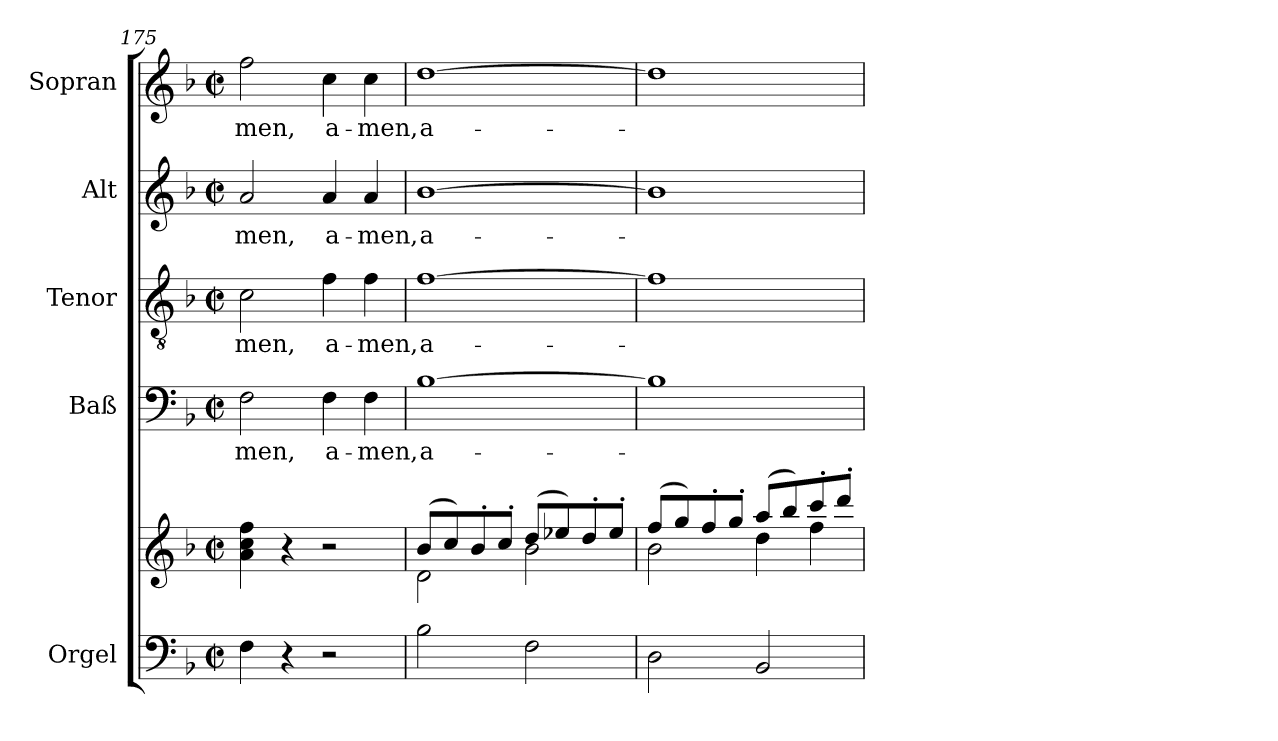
**kern	**kern	**kern	**text	**kern	**text	**kern	**text	**kern	**text
*part5	*part5	*part4	*part4	*part3	*part3	*part2	*part2	*part1	*part1
*staff6	*staff5	*staff4	*staff4	*staff3	*staff3	*staff2	*staff2	*staff1	*staff1
*I"Orgel	*	*I"Baß	*	*I"Tenor	*	*I"Alt	*	*I"Sopran	*
*I'Org.	*	*	*	*	*	*	*	*	*
!!LO:PB:g=z
*clefF4	*clefG2	*clefF4	*	*clefGv2	*	*clefG2	*	*clefG2	*
*k[b-]	*k[b-]	*k[b-]	*	*k[b-]	*	*k[b-]	*	*k[b-]	*
*F:	*F:	*F:	*	*F:	*	*F:	*	*F:	*
*M2/2	*M2/2	*M2/2	*	*M2/2	*	*M2/2	*	*M2/2	*
*met(c|)	*met(c|)	*met(c|)	*	*met(c|)	*	*met(c|)	*	*met(c|)	*
=175	=175	=175	=175	=175	=175	=175	=175	=175	=175
!	!	!	!LO:LY:b	!	!LO:LY:b	!	!LO:LY:b	!	!LO:LY:b
4F\	4a\ 4cc\ 4ff\	2F\	-men,	2c\	-men,	2a/	-men,	2ff\	-men,
4r	4r	.	.	.	.	.	.	.	.
!	!	!	!LO:LY:b	!	!LO:LY:b	!	!LO:LY:b	!	!LO:LY:b
2r	2r	4F\	a-	4f\	a-	4a/	a-	4cc\	a-
!	!	!	!LO:LY:b	!	!LO:LY:b	!	!LO:LY:b	!	!LO:LY:b
.	.	4F\	-men,	4f\	-men,	4a/	-men,	4cc\	-men,
=176	=176	=176	=176	=176	=176	=176	=176	=176	=176
*	*^	*	*	*	*	*	*	*	*
!	!	!	!	!LO:LY:b	!	!LO:LY:b	!	!LO:LY:b	!	!LO:LY:b
2B-\	(>8b-/L	2d\	[1B-	a-	[1f	a-	[1b-	a-	[1dd	a-
.	8cc/)	.	.	.	.	.	.	.	.	.
.	8b-'</	.	.	.	.	.	.	.	.	.
.	8cc'</J	.	.	.	.	.	.	.	.	.
2F\	(>8dd/L	2b-\	.	.	.	.	.	.	.	.
.	8ee-X/)	.	.	.	.	.	.	.	.	.
.	8dd'</	.	.	.	.	.	.	.	.	.
.	8ee-'</J	.	.	.	.	.	.	.	.	.
=177	=177	=177	=177	=177	=177	=177	=177	=177	=177	=177
2D\	(>8ff/L	2b-\	1B-]	.	1f]	.	1b-]	.	1dd]	.
.	8gg/)	.	.	.	.	.	.	.	.	.
.	8ff'</	.	.	.	.	.	.	.	.	.
.	8gg'</J	.	.	.	.	.	.	.	.	.
2BB-/	(>8aa/L	4dd\	.	.	.	.	.	.	.	.
.	8bb-/)	.	.	.	.	.	.	.	.	.
.	8ccc'</	4ff\	.	.	.	.	.	.	.	.
.	8ddd'</J	.	.	.	.	.	.	.	.	.
*	*v	*v	*	*	*	*	*	*	*	*
=	=	=	=	=	=	=	=	=	=
*-	*-	*-	*-	*-	*-	*-	*-	*-	*-
